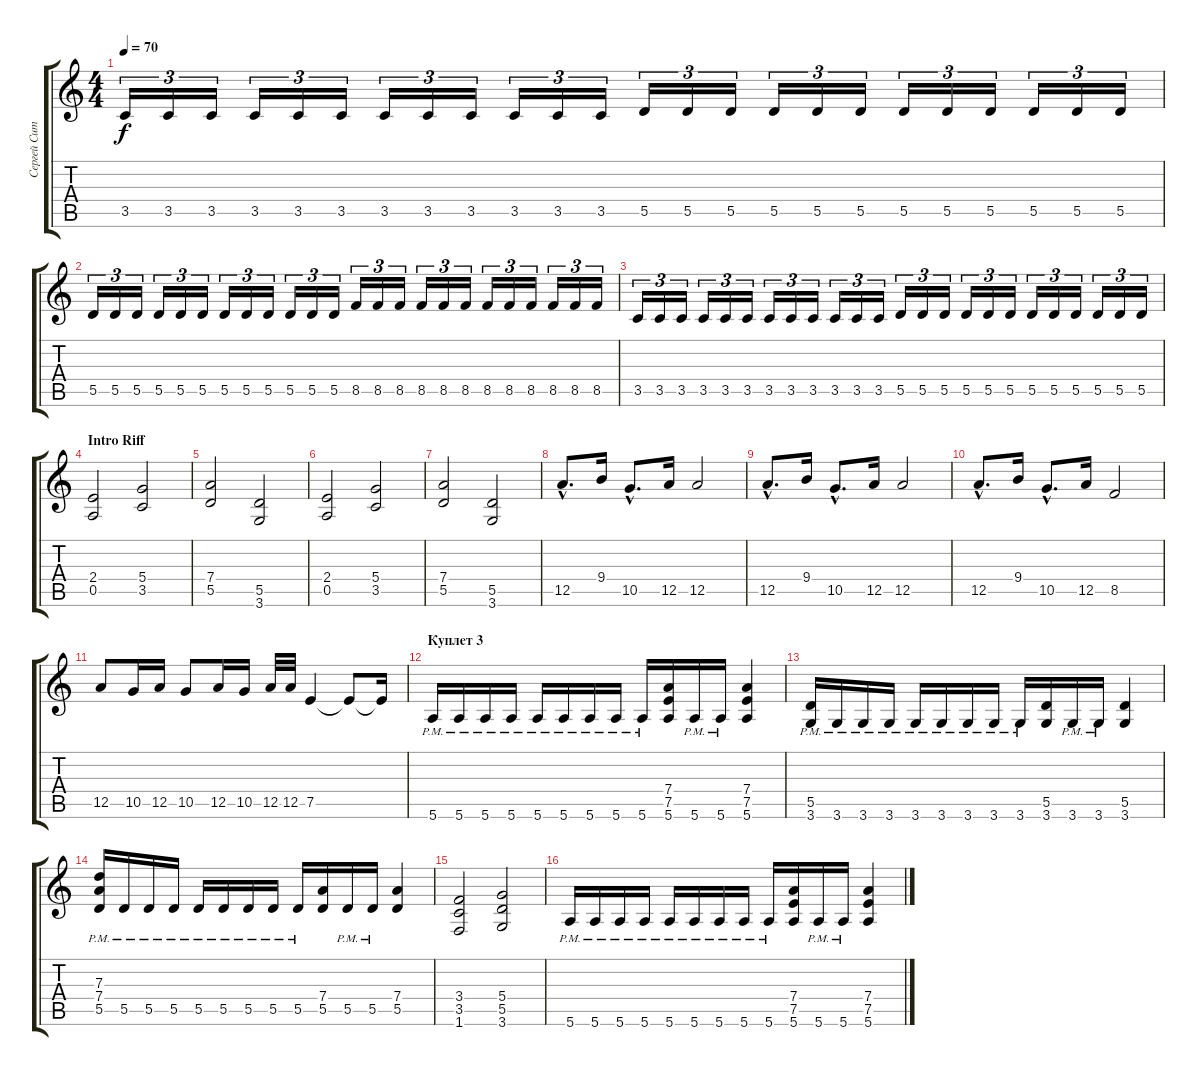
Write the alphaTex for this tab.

\track ("Сергей Ситников" "Сергей Сит") {instrument overdrivenguitar}
\staff {score tabs}
\tuning (E4 B3 G3 D3 A2 E2) {hide}
\ts (4 4)
\tempo 70
\clef g2
\ks c
3.5.16{tu (3 2) dy f} 3.5.16{tu (3 2)} 3.5.16{tu (3 2)} 3.5.16{tu (3 2)} 3.5.16{tu (3 2)} 3.5.16{tu (3 2)} 3.5.16{tu (3 2)} 3.5.16{tu (3 2)} 3.5.16{tu (3 2)} 3.5.16{tu (3 2)} 3.5.16{tu (3 2)} 3.5.16{tu (3 2)} 5.5.16{tu (3 2)} 5.5.16{tu (3 2)} 5.5.16{tu (3 2)} 5.5.16{tu (3 2)} 5.5.16{tu (3 2)} 5.5.16{tu (3 2)} 5.5.16{tu (3 2)} 5.5.16{tu (3 2)} 5.5.16{tu (3 2)} 5.5.16{tu (3 2)} 5.5.16{tu (3 2)} 5.5.16{tu (3 2)} |
5.5.16{tu (3 2)} 5.5.16{tu (3 2)} 5.5.16{tu (3 2)} 5.5.16{tu (3 2)} 5.5.16{tu (3 2)} 5.5.16{tu (3 2)} 5.5.16{tu (3 2)} 5.5.16{tu (3 2)} 5.5.16{tu (3 2)} 5.5.16{tu (3 2)} 5.5.16{tu (3 2)} 5.5.16{tu (3 2)} 8.5.16{tu (3 2)} 8.5.16{tu (3 2)} 8.5.16{tu (3 2)} 8.5.16{tu (3 2)} 8.5.16{tu (3 2)} 8.5.16{tu (3 2)} 8.5.16{tu (3 2)} 8.5.16{tu (3 2)} 8.5.16{tu (3 2)} 8.5.16{tu (3 2)} 8.5.16{tu (3 2)} 8.5.16{tu (3 2)} |
3.5.16{tu (3 2)} 3.5.16{tu (3 2)} 3.5.16{tu (3 2)} 3.5.16{tu (3 2)} 3.5.16{tu (3 2)} 3.5.16{tu (3 2)} 3.5.16{tu (3 2)} 3.5.16{tu (3 2)} 3.5.16{tu (3 2)} 3.5.16{tu (3 2)} 3.5.16{tu (3 2)} 3.5.16{tu (3 2)} 5.5.16{tu (3 2)} 5.5.16{tu (3 2)} 5.5.16{tu (3 2)} 5.5.16{tu (3 2)} 5.5.16{tu (3 2)} 5.5.16{tu (3 2)} 5.5.16{tu (3 2)} 5.5.16{tu (3 2)} 5.5.16{tu (3 2)} 5.5.16{tu (3 2)} 5.5.16{tu (3 2)} 5.5.16{tu (3 2)} |
\section ("" "Intro Riff")
(2.4 0.5).2{balance 10} (5.4 3.5).2 |
(7.4 5.5).2 (5.5 3.6).2 |
(2.4 0.5).2{balance 10} (5.4 3.5).2 |
(7.4 5.5).2 (5.5 3.6).2 |
12.5{hac}.8{d balance 16} 9.4.16 10.5{hac}.8{d} 12.5.16 12.5.2 |
12.5{hac}.8{d} 9.4.16 10.5{hac}.8{d} 12.5.16 12.5.2 |
12.5{hac}.8{d} 9.4.16 10.5{hac}.8{d} 12.5.16 8.5.2 |
12.5.8 10.5.16 12.5.16 10.5.8 12.5.16 10.5.16 12.5.32 12.5.32 7.5.4 7.5{t}.8 7.5{t}.16 |
\section ("" "Куплет 3")
5.6{pm}.16{instrument distortionguitar} 5.6{pm}.16 5.6{pm}.16 5.6{pm}.16 5.6{pm}.16 5.6{pm}.16 5.6{pm}.16 5.6{pm}.16 5.6{pm}.16 (7.4 7.5 5.6).16 5.6{pm}.16 5.6{pm}.16 (7.4 7.5 5.6).4 |
(5.5{pm} 3.6).16 3.6{pm}.16 3.6{pm}.16 3.6{pm}.16 3.6{pm}.16 3.6{pm}.16 3.6{pm}.16 3.6{pm}.16 3.6{pm}.16 (5.5 3.6).16 3.6{pm}.16 3.6{pm}.16 (5.5 3.6).4 |
(7.3{pm} 7.4{pm} 5.5{pm}).16 5.5{pm}.16 5.5{pm}.16 5.5{pm}.16 5.5{pm}.16 5.5{pm}.16 5.5{pm}.16 5.5{pm}.16 5.5{pm}.16 (7.4 5.5).16 5.5{pm}.16 5.5{pm}.16 (7.4 5.5).4 |
(3.4 3.5 1.6).2 (5.4 5.5 3.6).2 |
5.6{pm}.16{instrument distortionguitar} 5.6{pm}.16 5.6{pm}.16 5.6{pm}.16 5.6{pm}.16 5.6{pm}.16 5.6{pm}.16 5.6{pm}.16 5.6{pm}.16 (7.4 7.5 5.6).16 5.6{pm}.16 5.6{pm}.16 (7.4 7.5 5.6).4
